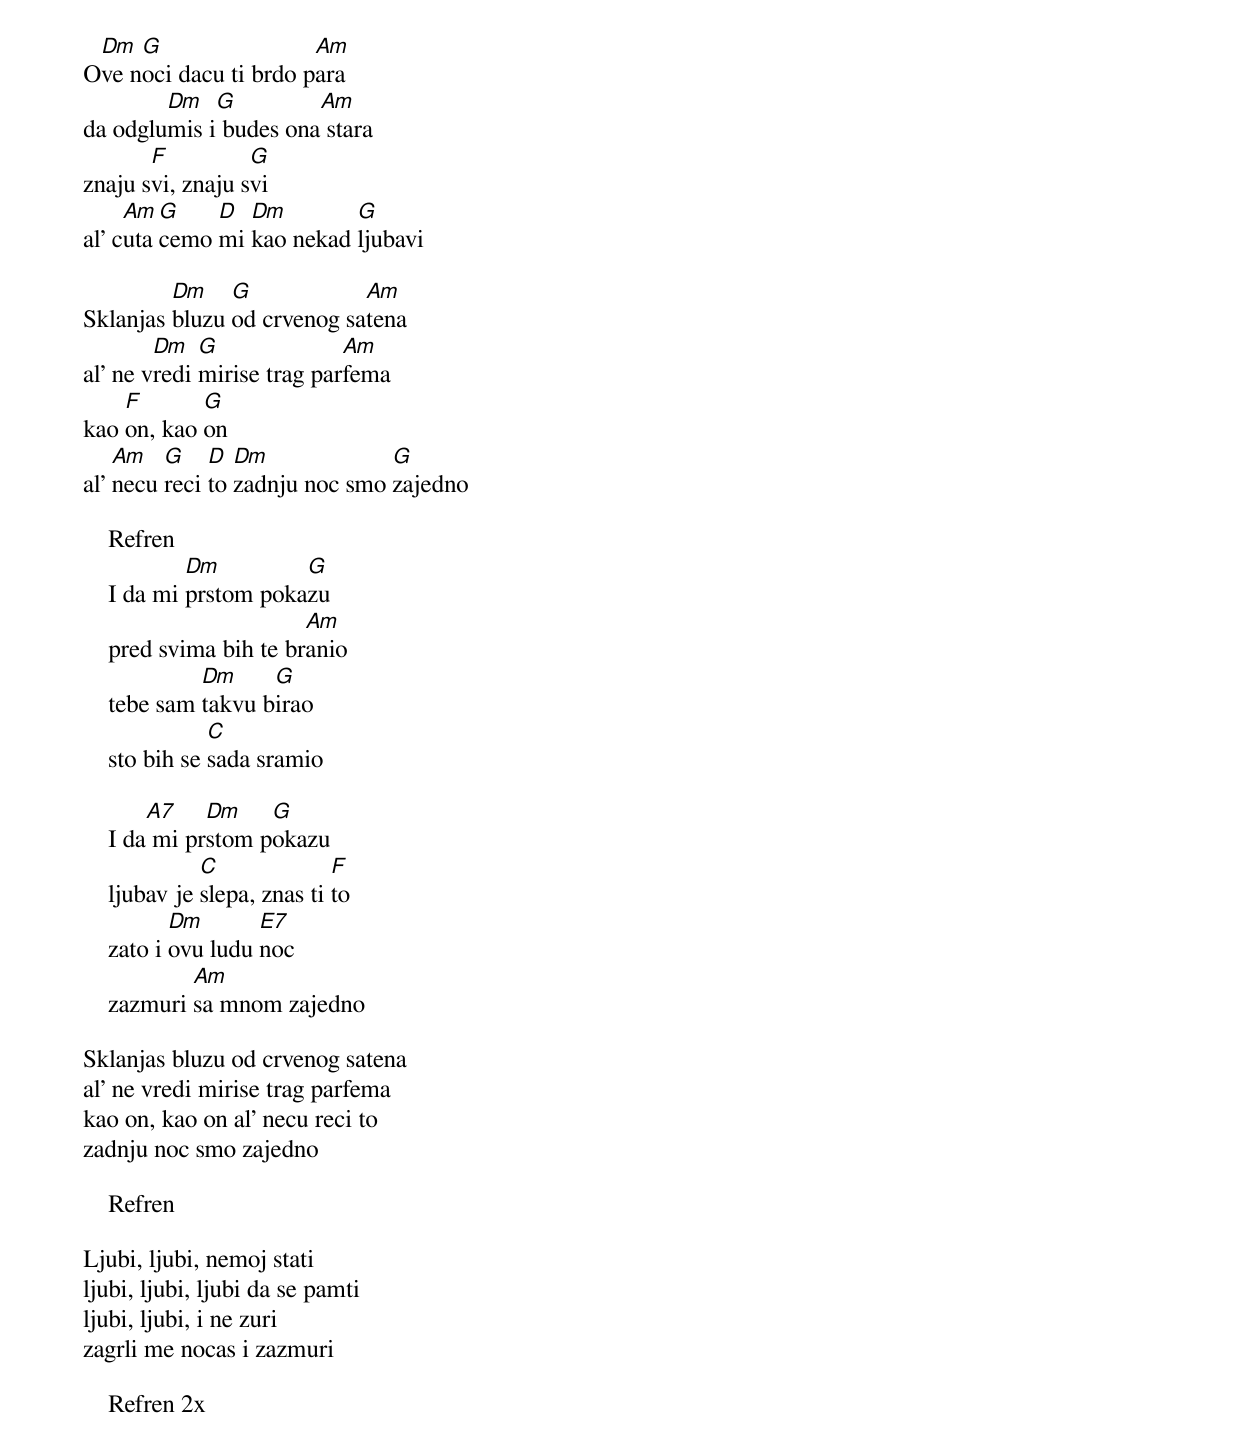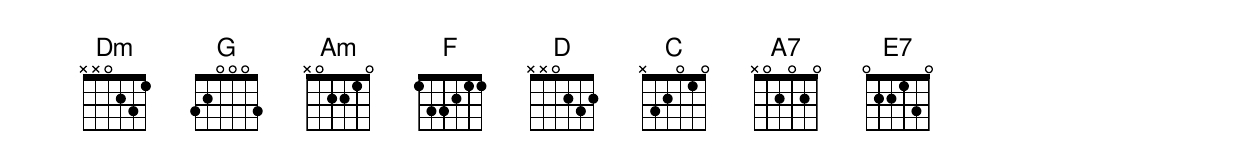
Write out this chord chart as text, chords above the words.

 Dm  G                 Am
Ove noci dacu ti brdo para
        Dm   G         Am
da odglumis i budes ona stara
       F          G
znaju svi, znaju svi
     Am G    D  Dm        G
al' cutacemo mi kao nekad ljubavi

         Dm    G            Am
Sklanjas bluzu od crvenog satena
        Dm   G              Am
al' ne vredi mirise trag parfema
    F       G
kao on, kao on
    Am   G    D  Dm             G
al' necu reci to zadnju noc smo zajedno

    Refren
            Dm         G
    I da mi prstom pokazu
                        Am
    pred svima bih te branio
             Dm     G
    tebe sam takvu birao
               C
    sto bih se sada sramio

        A7    Dm    G
    I da mi prstom pokazu
              C              F
    ljubav je slepa, znas ti to
           Dm       E7
    zato i ovu ludu noc
            Am
    zazmuri sa mnom zajedno

Sklanjas bluzu od crvenog satena
al' ne vredi mirise trag parfema
kao on, kao on al' necu reci to
zadnju noc smo zajedno

    Refren

Ljubi, ljubi, nemoj stati
ljubi, ljubi, ljubi da se pamti
ljubi, ljubi, i ne zuri
zagrli me nocas i zazmuri

    Refren 2x
